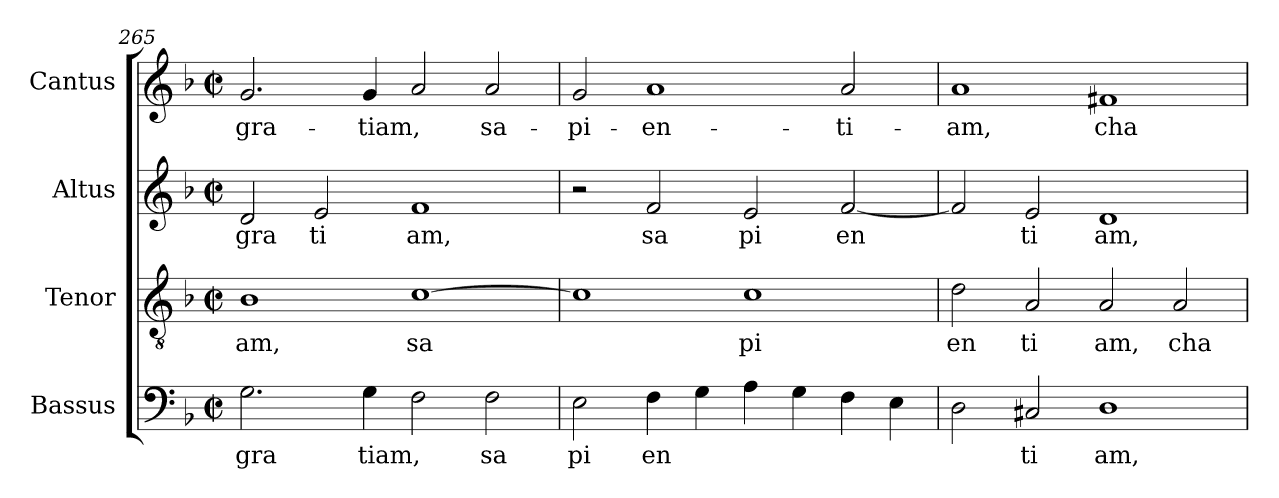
**kern	**text	**kern	**text	**kern	**text	**kern	**text
*part4	*part4	*part3	*part3	*part2	*part2	*part1	*part1
*staff4	*staff4	*staff3	*staff3	*staff2	*staff2	*staff1	*staff1
*I"Bassus	*	*I"Tenor	*	*I"Altus	*	*I"Cantus	*
*I'Bassus	*	*I'Tenor	*	*I'Altus	*	*I'Cantus	*
!!LO:PB:g=z
*clefF4	*	*clefGv2	*	*clefG2	*	*clefG2	*
*k[b-]	*	*k[b-]	*	*k[b-]	*	*k[b-]	*
*F:	*	*F:	*	*F:	*	*F:	*
*M2/2	*	*M2/2	*	*M2/2	*	*M2/2	*
*met(c|)	*	*met(c|)	*	*met(c|)	*	*met(c|)	*
=265	=265	=265	=265	=265	=265	=265	=265
!	!LO:LY:b:cj	!	!LO:LY:b:cj	!	!LO:LY:b:cj	!	!LO:LY:b:cj
2.G\	gra	1B-	am,	2d/	gra	2.g/	gra-
!	!	!	!	!	!LO:LY:b:cj	!	!
.	.	.	.	2e/	ti	.	.
!	!LO:LY:b:cj	!	!	!	!	!	!LO:LY:b:cj
4G\	tiam,	.	.	.	.	4g/	-tiam,
!	!LO:LY:b:cj	!	!LO:LY:b:cj	!	!LO:LY:b:cj	!	!LO:LY:b:cj
2F\	.	[>1c	sa	1f	am,	2a/	.
!	!LO:LY:b:cj	!	!	!	!	!	!LO:LY:b:cj
2F\	sa	.	.	.	.	2a/	sa-
=266	=266	=266	=266	=266	=266	=266	=266
!	!LO:LY:b:cj	!	!LO:LY:b:cj	!	!	!	!LO:LY:b:cj
2E\	pi	1c]	.	2r	.	2g/	-pi-
!	!LO:LY:b:cj	!	!	!	!LO:LY:b:cj	!	!LO:LY:b:cj
4F\	en	.	.	2f/	sa	1a	-en-
!	!LO:LY:b:cj	!	!	!	!	!	!
4G\	.	.	.	.	.	.	.
!	!LO:LY:b:cj	!	!LO:LY:b:cj	!	!LO:LY:b:cj	!	!
4A\	.	1c	pi	2e/	pi	.	.
!	!LO:LY:b:cj	!	!	!	!	!	!
4G\	.	.	.	.	.	.	.
!	!LO:LY:b:cj	!	!	!	!LO:LY:b:cj	!	!LO:LY:b:cj
4F\	.	.	.	[<2f/	en	2a/	-ti-
!	!LO:LY:b:cj	!	!	!	!	!	!
4E\	.	.	.	.	.	.	.
=267	=267	=267	=267	=267	=267	=267	=267
!	!LO:LY:b:cj	!	!LO:LY:b:cj	!	!LO:LY:b:cj	!	!LO:LY:b:cj
2D\	.	2d\	en	2f/]	.	1a	-am,
!	!LO:LY:b:cj	!	!LO:LY:b:cj	!	!LO:LY:b:cj	!	!
2C#X/	ti	2A/	ti	2e/	ti	.	.
!	!LO:LY:b:cj	!	!LO:LY:b:cj	!	!LO:LY:b:cj	!	!LO:LY:b:cj
1D	am,	2A/	am,	1d	am,	1f#X	cha-
!	!	!	!LO:LY:b:cj	!	!	!	!
.	.	2A/	cha	.	.	.	.
=	=	=	=	=	=	=	=
*-	*-	*-	*-	*-	*-	*-	*-
